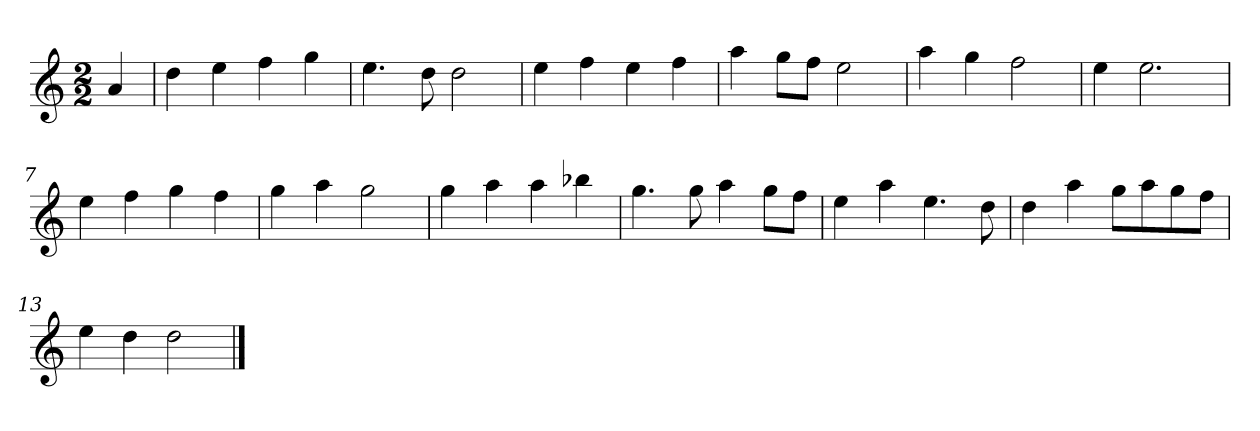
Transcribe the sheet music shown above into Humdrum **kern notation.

**kern
*part1
*staff1
*k[]
*M2/2
*MM120
=
4a
=1
4dd
4ee
4ff
4gg
=2
4.ee
8dd
2dd
=3
4ee
4ff
4ee
4ff
=4
4aa
8ggL
8ffJ
2ee
=5
4aa
4gg
2ff
=6
4ee
2.ee
=7
4ee
4ff
4gg
4ff
=8
4gg
4aa
2gg
=9
4gg
4aa
4aa
4bb-X
=10
4.gg
8gg
4aa
8ggL
8ffJ
=11
4ee
4aa
4.ee
8dd
=12
4dd
4aa
8ggL
8aa
8gg
8ffJ
=13
4ee
4dd
2dd
==
*-
